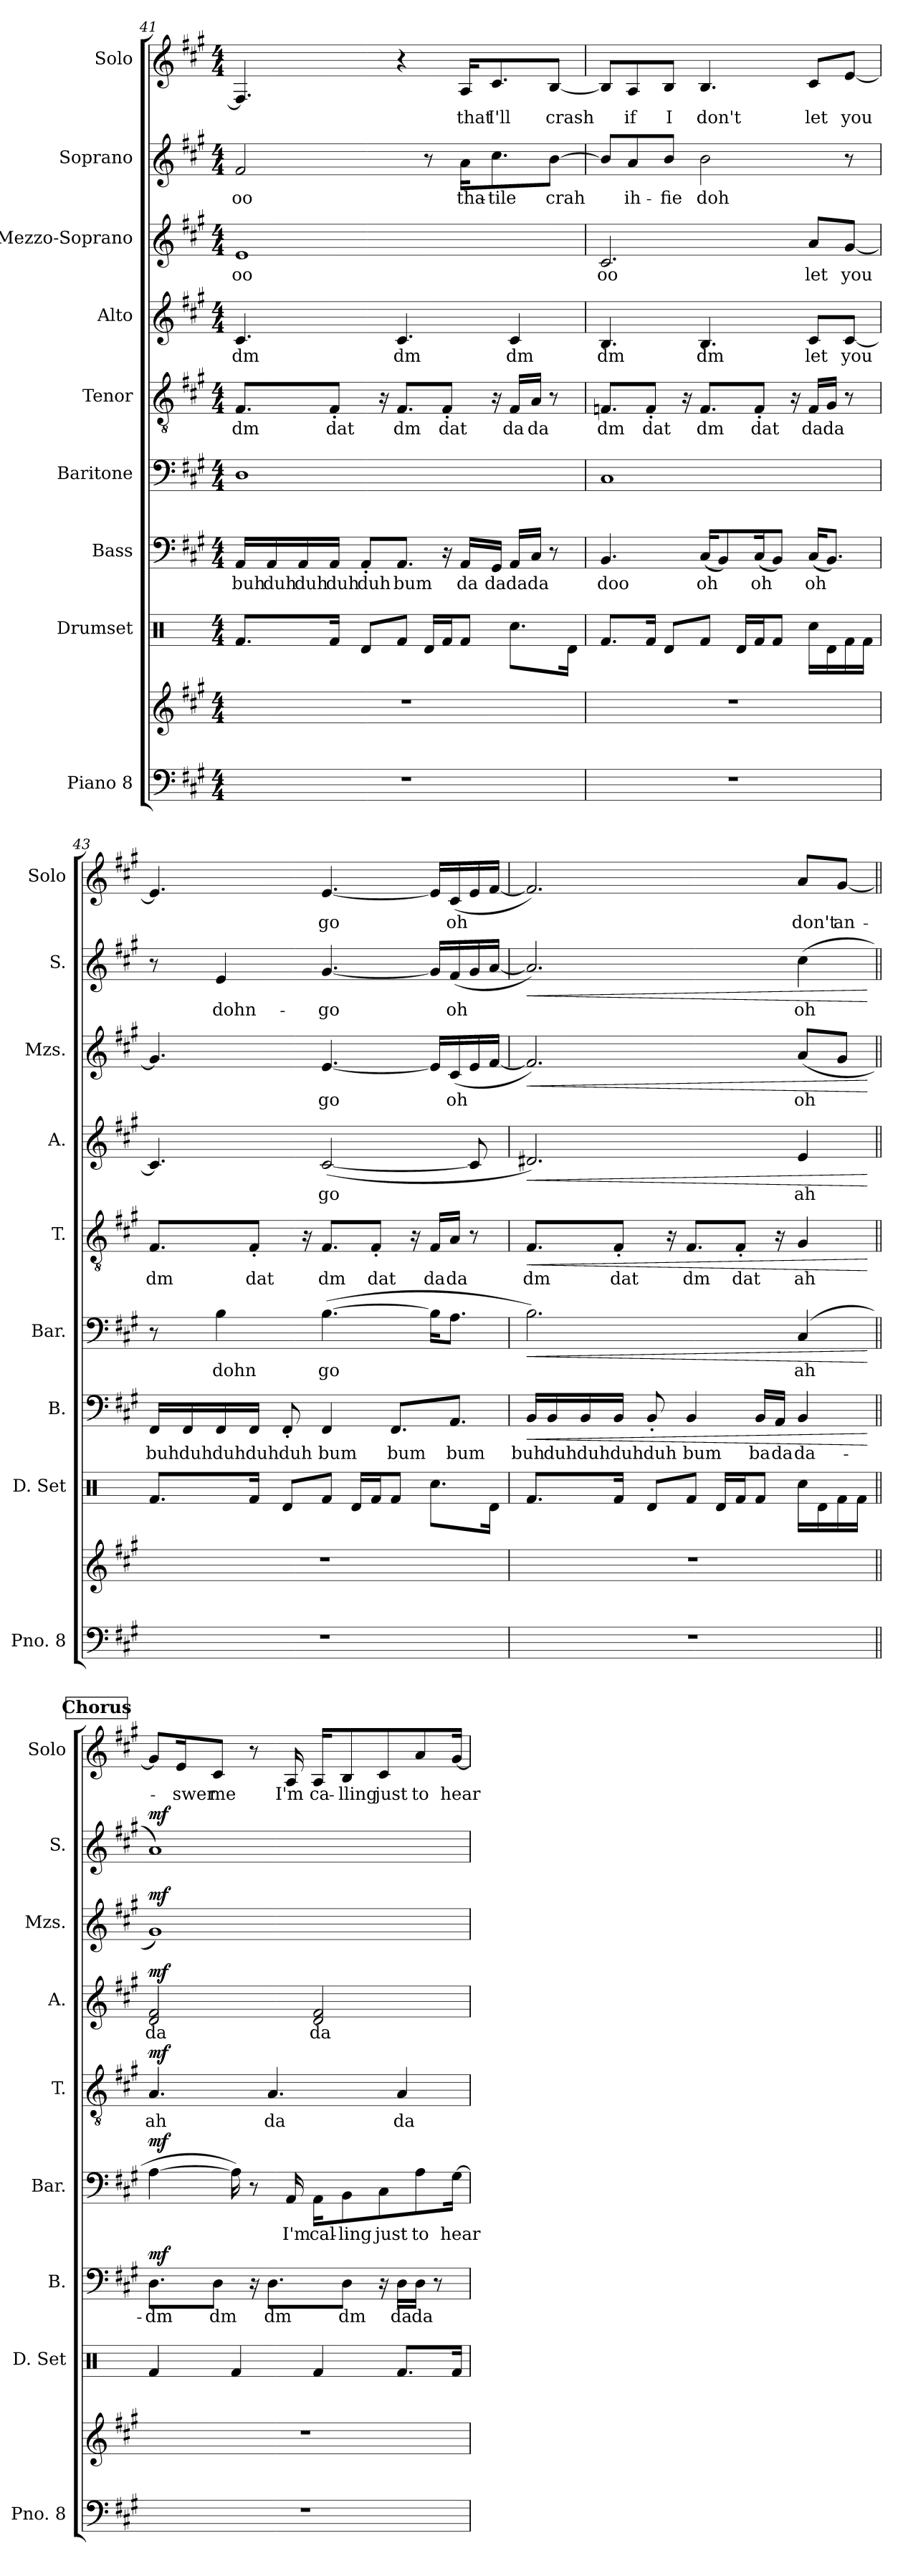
**kern	**kern	**kern	**kern	**text	**dynam	**kern	**text	**dynam	**kern	**text	**dynam	**kern	**text	**dynam	**kern	**text	**dynam	**kern	**text	**dynam	**kern	**text
*part9	*part9	*part8	*part7	*part7	*part7	*part6	*part6	*part6	*part5	*part5	*part5	*part4	*part4	*part4	*part3	*part3	*part3	*part2	*part2	*part2	*part1	*part1
*staff10	*staff9	*staff8	*staff7	*staff7	*staff7	*staff6	*staff6	*staff6	*staff5	*staff5	*staff5	*staff4	*staff4	*staff4	*staff3	*staff3	*staff3	*staff2	*staff2	*staff2	*staff1	*staff1
*I"Piano 8	*	*I"Drumset	*I"Bass	*	*	*I"Baritone	*	*	*I"Tenor	*	*	*I"Alto	*	*	*I"Mezzo-Soprano	*	*	*I"Soprano	*	*	*I"Solo	*
*I'Pno. 8	*	*I'D. Set	*I'B.	*	*	*I'Bar.	*	*	*I'T.	*	*	*I'A.	*	*	*I'Mzs.	*	*	*I'S.	*	*	*I'Solo	*
*clefF4	*clefG2	*clefX	*clefF4	*	*	*clefF4	*	*	*clefGv2	*	*	*clefG2	*	*	*clefG2	*	*	*clefG2	*	*	*clefG2	*
*k[f#c#g#]	*k[f#c#g#]	*k[]	*k[f#c#g#]	*	*	*k[f#c#g#]	*	*	*k[f#c#g#]	*	*	*k[f#c#g#]	*	*	*k[f#c#g#]	*	*	*k[f#c#g#]	*	*	*k[f#c#g#]	*
*M4/4	*M4/4	*M4/4	*M4/4	*	*	*M4/4	*	*	*M4/4	*	*	*M4/4	*	*	*M4/4	*	*	*M4/4	*	*	*M4/4	*
=41	=41	=41	=41	=41	=41	=41	=41	=41	=41	=41	=41	=41	=41	=41	=41	=41	=41	=41	=41	=41	=41	=41
!	!	!	!	!LO:LY:b	!	!	!	!	!	!LO:LY:b	!	!	!LO:LY:b	!	!	!LO:LY:b	!	!	!LO:LY:b	!	!	!
1r	1r	8.Rf/L	16AA/LL	buh	.	1D	.	.	8.F#/L	dm	.	4.c#/	dm	.	1e	oo	.	2f#/	oo	.	4.F#/]	.
!	!	!	!	!LO:LY:b	!	!	!	!	!	!	!	!	!	!	!	!	!	!	!	!	!	!
.	.	.	16AA/	duh	.	.	.	.	.	.	.	.	.	.	.	.	.	.	.	.	.	.
!	!	!	!	!LO:LY:b	!	!	!	!	!	!	!	!	!	!	!	!	!	!	!	!	!	!
.	.	.	16AA/	duh	.	.	.	.	.	.	.	.	.	.	.	.	.	.	.	.	.	.
!	!	!	!	!LO:LY:b	!	!	!	!	!	!LO:LY:b	!	!	!	!	!	!	!	!	!	!	!	!
.	.	16Rf/Jk	16AA/JJ	duh	.	.	.	.	8F#'/J	dat	.	.	.	.	.	.	.	.	.	.	.	.
!	!	!	!	!LO:LY:b	!	!	!	!	!	!	!	!	!	!	!	!	!	!	!	!	!	!
.	.	8Rd/L	8AA'/L	duh	.	.	.	.	.	.	.	.	.	.	.	.	.	.	.	.	.	.
.	.	.	.	.	.	.	.	.	16r	.	.	.	.	.	.	.	.	.	.	.	.	.
!	!	!	!	!LO:LY:b	!	!	!	!	!	!LO:LY:b	!	!	!LO:LY:b	!	!	!	!	!	!	!	!	!
.	.	8Rf/J	8.AA/J	bum	.	.	.	.	8.F#/L	dm	.	4.c#/	dm	.	.	.	.	.	.	.	4r	.
.	.	16Rd/LL	.	.	.	.	.	.	.	.	.	.	.	.	.	.	.	8r	.	.	.	.
!	!	!	!	!	!	!	!	!	!	!LO:LY:b	!	!	!	!	!	!	!	!	!	!	!	!
.	.	16Rf/J	16r	.	.	.	.	.	8F#'/J	dat	.	.	.	.	.	.	.	.	.	.	.	.
!	!	!	!	!LO:LY:b	!	!	!	!	!	!	!	!	!	!	!	!	!	!	!LO:LY:b	!	!	!LO:LY:b
.	.	8Rf/J	16AA/LL	da	.	.	.	.	.	.	.	.	.	.	.	.	.	16a\KL	tha-	.	16A/KL	that
!	!	!	!	!LO:LY:b	!	!	!	!	!	!	!	!	!	!	!	!	!	!	!LO:LY:b	!	!	!LO:LY:b
.	.	.	16GG#/JJ	da	.	.	.	.	16r	.	.	.	.	.	.	.	.	8.cc#\	-tile	.	8.c#/	I'll
!	!	!	!	!LO:LY:b	!	!	!	!	!	!LO:LY:b	!	!	!LO:LY:b	!	!	!	!	!	!	!	!	!
.	.	8.Rcc\L	16AA/LL	da	.	.	.	.	16F#/LL	da	.	4c#/	dm	.	.	.	.	.	.	.	.	.
!	!	!	!	!LO:LY:b	!	!	!	!	!	!LO:LY:b	!	!	!	!	!	!	!	!	!	!	!	!
.	.	.	16C#/JJ	da	.	.	.	.	16A/JJ	da	.	.	.	.	.	.	.	.	.	.	.	.
!	!	!	!	!	!	!	!	!	!	!	!	!	!	!	!	!	!	!	!LO:LY:b	!	!	!LO:LY:b
.	.	.	8r	.	.	.	.	.	8r	.	.	.	.	.	.	.	.	[8b\J	crah	.	[8B/J	crash
.	.	16Rd\Jk	.	.	.	.	.	.	.	.	.	.	.	.	.	.	.	.	.	.	.	.
!!LO:PB:g=z
=42	=42	=42	=42	=42	=42	=42	=42	=42	=42	=42	=42	=42	=42	=42	=42	=42	=42	=42	=42	=42	=42	=42
!	!	!	!	!LO:LY:b	!	!	!	!	!	!LO:LY:b	!	!	!LO:LY:b	!	!	!LO:LY:b	!	!	!	!	!	!
1r	1r	8.Rf/L	4.BB/	doo	.	1C#	.	.	8.Fn/L	dm	.	4.B/	dm	.	2.c#/	oo	.	8b/L]	.	.	8B/L]	.
!	!	!	!	!	!	!	!	!	!	!	!	!	!	!	!	!	!	!	!LO:LY:b	!	!	!LO:LY:b
.	.	.	.	.	.	.	.	.	.	.	.	.	.	.	.	.	.	8a/	ih-	.	8A/	if
!	!	!	!	!	!	!	!	!	!	!LO:LY:b	!	!	!	!	!	!	!	!	!	!	!	!
.	.	16Rf/Jk	.	.	.	.	.	.	8F'/J	dat	.	.	.	.	.	.	.	.	.	.	.	.
!	!	!	!	!	!	!	!	!	!	!	!	!	!	!	!	!	!	!	!LO:LY:b	!	!	!LO:LY:b
.	.	8Rd/L	.	.	.	.	.	.	.	.	.	.	.	.	.	.	.	8b/J	-fie	.	8B/J	I
.	.	.	.	.	.	.	.	.	16r	.	.	.	.	.	.	.	.	.	.	.	.	.
!	!	!	!	!LO:LY:b	!	!	!	!	!	!LO:LY:b	!	!	!LO:LY:b	!	!	!	!	!	!LO:LY:b	!	!	!LO:LY:b
.	.	8Rf/J	(<16C#/KL	-oh	.	.	.	.	8.F/L	dm	.	4.B/	dm	.	.	.	.	2b\	doh	.	4.B/	don't
.	.	.	8BB/)	.	.	.	.	.	.	.	.	.	.	.	.	.	.	.	.	.	.	.
.	.	16Rd/LL	.	.	.	.	.	.	.	.	.	.	.	.	.	.	.	.	.	.	.	.
!	!	!	!	!LO:LY:b	!	!	!	!	!	!LO:LY:b	!	!	!	!	!	!	!	!	!	!	!	!
.	.	16Rf/J	(<16C#/K	-oh	.	.	.	.	8F'/J	dat	.	.	.	.	.	.	.	.	.	.	.	.
.	.	8Rf/J	8BB/J)	.	.	.	.	.	.	.	.	.	.	.	.	.	.	.	.	.	.	.
.	.	.	.	.	.	.	.	.	16r	.	.	.	.	.	.	.	.	.	.	.	.	.
!	!	!	!	!LO:LY:b	!	!	!	!	!	!LO:LY:b	!	!	!LO:LY:b	!	!	!LO:LY:b	!	!	!	!	!	!LO:LY:b
.	.	16Rcc\LL	(<16C#/KL	-oh	.	.	.	.	16F/LL	da	.	8c#/L	let	.	8a/L	let	.	.	.	.	8c#/L	let
!	!	!	!	!	!	!	!	!	!	!LO:LY:b	!	!	!	!	!	!	!	!	!	!	!	!
.	.	16Rd\	8.BB/J)	.	.	.	.	.	16G#/JJ	da	.	.	.	.	.	.	.	.	.	.	.	.
!	!	!	!	!	!	!	!	!	!	!	!	!	!LO:LY:b	!	!	!LO:LY:b	!	!	!	!	!	!LO:LY:b
.	.	16Rf\	.	.	.	.	.	.	8r	.	.	[8c#/J	you	.	[8g#/J	you	.	8r	.	.	[8e/J	you
.	.	16Rf\JJ	.	.	.	.	.	.	.	.	.	.	.	.	.	.	.	.	.	.	.	.
=43	=43	=43	=43	=43	=43	=43	=43	=43	=43	=43	=43	=43	=43	=43	=43	=43	=43	=43	=43	=43	=43	=43
!	!	!	!	!LO:LY:b	!	!	!	!	!	!LO:LY:b	!	!	!	!	!	!	!	!	!	!	!	!
1r	1r	8.Rf/L	16FF#/LL	buh	.	8r	.	.	8.F#/L	dm	.	4.c#/]	.	.	4.g#/]	.	.	8r	.	.	4.e/]	.
!	!	!	!	!LO:LY:b	!	!	!	!	!	!	!	!	!	!	!	!	!	!	!	!	!	!
.	.	.	16FF#/	duh	.	.	.	.	.	.	.	.	.	.	.	.	.	.	.	.	.	.
!	!	!	!	!LO:LY:b	!	!	!LO:LY:b	!	!	!	!	!	!	!	!	!	!	!	!LO:LY:b	!	!	!
.	.	.	16FF#/	duh	.	4B\	dohn	.	.	.	.	.	.	.	.	.	.	4e/	dohn-	.	.	.
!	!	!	!	!LO:LY:b	!	!	!	!	!	!LO:LY:b	!	!	!	!	!	!	!	!	!	!	!	!
.	.	16Rf/Jk	16FF#/JJ	duh	.	.	.	.	8F#'/J	dat	.	.	.	.	.	.	.	.	.	.	.	.
!	!	!	!	!LO:LY:b	!	!	!	!	!	!	!	!	!	!	!	!	!	!	!	!	!	!
.	.	8Rd/L	8FF#'/	duh	.	.	.	.	.	.	.	.	.	.	.	.	.	.	.	.	.	.
.	.	.	.	.	.	.	.	.	16r	.	.	.	.	.	.	.	.	.	.	.	.	.
!	!	!	!	!LO:LY:b	!	!	!LO:LY:b	!	!	!LO:LY:b	!	!	!LO:LY:b	!	!	!LO:LY:b	!	!	!LO:LY:b	!	!	!LO:LY:b
.	.	8Rf/J	4FF#/	bum	.	(>[4.B\	go	.	8.F#/L	dm	.	(<[2c#/	go	.	[4.e/	go	.	[4.g#/	go	.	[4.e/	go
.	.	16Rd/LL	.	.	.	.	.	.	.	.	.	.	.	.	.	.	.	.	.	.	.	.
!	!	!	!	!	!	!	!	!	!	!LO:LY:b	!	!	!	!	!	!	!	!	!	!	!	!
.	.	16Rf/J	.	.	.	.	.	.	8F#'/J	dat	.	.	.	.	.	.	.	.	.	.	.	.
!	!	!	!	!LO:LY:b	!	!	!	!	!	!	!	!	!	!	!	!	!	!	!	!	!	!
.	.	8Rf/J	8.FF#/L	bum	.	.	.	.	.	.	.	.	.	.	.	.	.	.	.	.	.	.
.	.	.	.	.	.	.	.	.	16r	.	.	.	.	.	.	.	.	.	.	.	.	.
!	!	!	!	!	!	!	!	!	!	!LO:LY:b	!	!	!	!	!	!	!	!	!	!	!	!
.	.	8.Rcc\L	.	.	.	16B\KL]	.	.	16F#/LL	da	.	.	.	.	16e/LL]	.	.	16g#/LL]	.	.	16e/LL]	.
!	!	!	!	!LO:LY:b	!	!	!	!	!	!LO:LY:b	!	!	!	!	!	!LO:LY:b	!	!	!LO:LY:b	!	!	!LO:LY:b
.	.	.	8.AA/J	bum	.	8.A\J	.	.	16A/JJ	da	.	.	.	.	(<16c#/	-oh	.	(<16f#/	oh	.	(<16c#/	-oh
.	.	.	.	.	.	.	.	.	8r	.	.	8c#/]	.	.	16e/	.	.	16g#/	.	.	16e/	.
.	.	16Rd\Jk	.	.	.	.	.	.	.	.	.	.	.	.	[16f#/JJ	.	.	[16a/JJ	.	.	[16f#/JJ	.
=44	=44	=44	=44	=44	=44	=44	=44	=44	=44	=44	=44	=44	=44	=44	=44	=44	=44	=44	=44	=44	=44	=44
!	!	!	!	!LO:LY:b	!LO:HP:b	!	!	!LO:HP:b	!	!LO:LY:b	!LO:HP:b	!	!	!LO:HP:b	!	!	!LO:HP:b	!	!	!LO:HP:b	!	!
1r	1r	8.Rf/L	16BB/LL	buh	<	2.B\)	.	<	8.F#/L	dm	<	2.d#X/)	.	<	2.f#/])	.	<	2.a/])	.	<	2.f#/])	.
!	!	!	!	!LO:LY:b	!	!	!	!	!	!	!	!	!	!	!	!	!	!	!	!	!	!
.	.	.	16BB/	duh	.	.	.	.	.	.	.	.	.	.	.	.	.	.	.	.	.	.
!	!	!	!	!LO:LY:b	!	!	!	!	!	!	!	!	!	!	!	!	!	!	!	!	!	!
.	.	.	16BB/	duh	.	.	.	.	.	.	.	.	.	.	.	.	.	.	.	.	.	.
!	!	!	!	!LO:LY:b	!	!	!	!	!	!LO:LY:b	!	!	!	!	!	!	!	!	!	!	!	!
.	.	16Rf/Jk	16BB/JJ	duh	.	.	.	.	8F#'/J	dat	.	.	.	.	.	.	.	.	.	.	.	.
!	!	!	!	!LO:LY:b	!	!	!	!	!	!	!	!	!	!	!	!	!	!	!	!	!	!
.	.	8Rd/L	8BB'/	duh	.	.	.	.	.	.	.	.	.	.	.	.	.	.	.	.	.	.
.	.	.	.	.	.	.	.	.	16r	.	.	.	.	.	.	.	.	.	.	.	.	.
!	!	!	!	!LO:LY:b	!	!	!	!	!	!LO:LY:b	!	!	!	!	!	!	!	!	!	!	!	!
.	.	8Rf/J	4BB/	bum	.	.	.	.	8.F#/L	dm	.	.	.	.	.	.	.	.	.	.	.	.
.	.	16Rd/LL	.	.	.	.	.	.	.	.	.	.	.	.	.	.	.	.	.	.	.	.
!	!	!	!	!	!	!	!	!	!	!LO:LY:b	!	!	!	!	!	!	!	!	!	!	!	!
.	.	16Rf/J	.	.	.	.	.	.	8F#'/J	dat	.	.	.	.	.	.	.	.	.	.	.	.
!	!	!	!	!LO:LY:b	!	!	!	!	!	!	!	!	!	!	!	!	!	!	!	!	!	!
.	.	8Rf/J	16BB/LL	ba	.	.	.	.	.	.	.	.	.	.	.	.	.	.	.	.	.	.
!	!	!	!	!LO:LY:b	!	!	!	!	!	!	!	!	!	!	!	!	!	!	!	!	!	!
.	.	.	16AA/JJ	da	.	.	.	.	16r	.	.	.	.	.	.	.	.	.	.	.	.	.
!	!	!	!	!LO:LY:b	!	!	!LO:LY:b	!	!	!LO:LY:b	!	!	!LO:LY:b	!	!	!LO:LY:b	!	!	!LO:LY:b	!	!	!LO:LY:b
.	.	16Rcc\LL	4BB/	da-	.	(>4C#/	-ah	.	4G#/	ah	.	4e/	ah	.	(<8a/L	oh	.	(>4cc#\	oh	.	8a/L	don't
.	.	16Rd\	.	.	.	.	.	.	.	.	.	.	.	.	.	.	.	.	.	.	.	.
!	!	!	!	!	!	!	!	!	!	!	!	!	!	!	!	!	!	!	!	!	!	!LO:LY:b
.	.	16Rf\	.	.	.	.	.	.	.	.	.	.	.	.	8g#/J	.	.	.	.	.	[8g#/J	an-
.	.	16Rf\JJ	.	.	.	.	.	.	.	.	.	.	.	.	.	.	.	.	.	.	.	.
.	.	.	.	.	[	.	.	[	.	.	[	.	.	[	.	.	[	.	.	[	.	.
!!LO:PB:g=z
!!LO:REH:place=s1:a:B:fs=14:t=Chorus
=45||	=45||	=45||	=45||	=45||	=45||	=45||	=45||	=45||	=45||	=45||	=45||	=45||	=45||	=45||	=45||	=45||	=45||	=45||	=45||	=45||	=45||	=45||
!	!	!	!	!LO:LY:b	!LO:DY:b	!	!	!LO:DY:b	!	!LO:LY:b	!LO:DY:b	!	!LO:LY:b	!LO:DY:b	!	!	!LO:DY:b	!	!	!LO:DY:b	!	!
1r	1r	4Rf/	8.D\L	-dm	mf	[4A\	.	mf	4.A/	ah	mf	2d/ 2f#/	da	mf	1g#)	.	mf	1a)	.	mf	8g#/L]	.
!	!	!	!	!	!	!	!	!	!	!	!	!	!	!	!	!	!	!	!	!	!	!LO:LY:b
.	.	.	.	.	.	.	.	.	.	.	.	.	.	.	.	.	.	.	.	.	16e/K	-swer
!	!	!	!	!LO:LY:b	!	!	!	!	!	!	!	!	!	!	!	!	!	!	!	!	!	!LO:LY:b
.	.	.	8D\J	dm	.	.	.	.	.	.	.	.	.	.	.	.	.	.	.	.	8c#/J	me
.	.	4Rf/	.	.	.	16A\])	.	.	.	.	.	.	.	.	.	.	.	.	.	.	.	.
.	.	.	16r	.	.	8r	.	.	.	.	.	.	.	.	.	.	.	.	.	.	8r	.
!	!	!	!	!LO:LY:b	!	!	!	!	!	!LO:LY:b	!	!	!	!	!	!	!	!	!	!	!	!
.	.	.	8.D\L	dm	.	.	.	.	4.A/	da	.	.	.	.	.	.	.	.	.	.	.	.
!	!	!	!	!	!	!	!LO:LY:b	!	!	!	!	!	!	!	!	!	!	!	!	!	!	!LO:LY:b
.	.	.	.	.	.	16AA/	I'm	.	.	.	.	.	.	.	.	.	.	.	.	.	16A/	I'm
!	!	!	!	!	!	!	!LO:LY:b	!	!	!	!	!	!LO:LY:b	!	!	!	!	!	!	!	!	!LO:LY:b
.	.	4Rf/	.	.	.	16AA\KL	cal-	.	.	.	.	2d/ 2f#/	da	.	.	.	.	.	.	.	16A/KL	ca-
!	!	!	!	!LO:LY:b	!	!	!LO:LY:b	!	!	!	!	!	!	!	!	!	!	!	!	!	!	!LO:LY:b
.	.	.	8D\J	dm	.	8BB\	-ling	.	.	.	.	.	.	.	.	.	.	.	.	.	8B/	-lling
!	!	!	!	!	!	!	!LO:LY:b	!	!	!	!	!	!	!	!	!	!	!	!	!	!	!LO:LY:b
.	.	.	16r	.	.	8C#\	just	.	.	.	.	.	.	.	.	.	.	.	.	.	8c#/	just
!	!	!	!	!LO:LY:b	!	!	!	!	!	!LO:LY:b	!	!	!	!	!	!	!	!	!	!	!	!
.	.	8.Rf/L	16D\LL	da	.	.	.	.	4A/	da	.	.	.	.	.	.	.	.	.	.	.	.
!	!	!	!	!LO:LY:b	!	!	!LO:LY:b	!	!	!	!	!	!	!	!	!	!	!	!	!	!	!LO:LY:b
.	.	.	16D\JJ	da	.	8A\	to	.	.	.	.	.	.	.	.	.	.	.	.	.	8a/	to
.	.	.	8r	.	.	.	.	.	.	.	.	.	.	.	.	.	.	.	.	.	.	.
!	!	!	!	!	!	!	!LO:LY:b	!	!	!	!	!	!	!	!	!	!	!	!	!	!	!LO:LY:b
.	.	16Rf/Jk	.	.	.	[16G#\Jk	hear	.	.	.	.	.	.	.	.	.	.	.	.	.	[16g#/Jk	hear
=	=	=	=	=	=	=	=	=	=	=	=	=	=	=	=	=	=	=	=	=	=	=
*-	*-	*-	*-	*-	*-	*-	*-	*-	*-	*-	*-	*-	*-	*-	*-	*-	*-	*-	*-	*-	*-	*-
